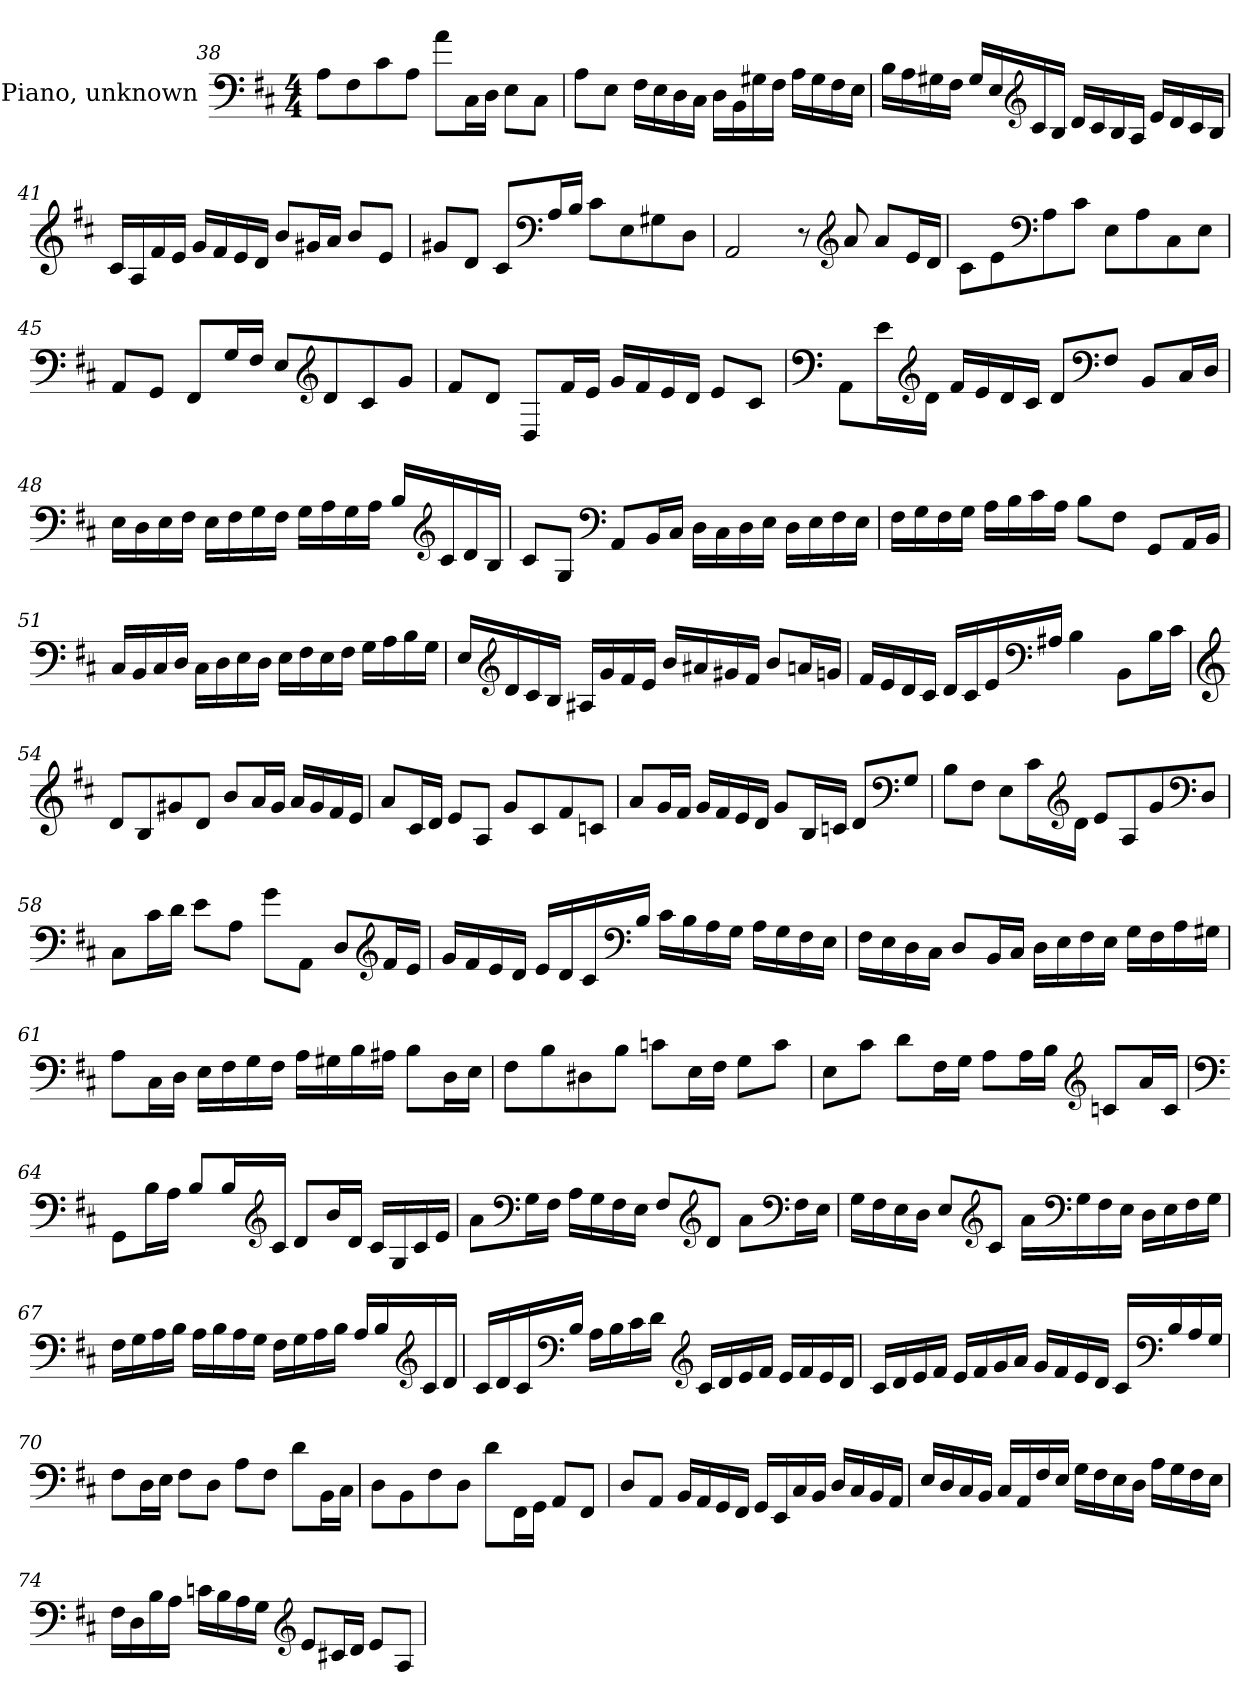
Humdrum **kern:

**kern
*part1
*staff1
*I"Piano, unknown
*I'Pno.
*clefF4
*k[f#c#]
*M4/4
=38
8A\L
8F#\
8c#\
8A\J
8a\L
16C#\L
16D\JJ
8E\L
8C#\J
=39
8A\L
8E\J
16F#\LL
16E\
16D\
16C#\JJ
16D\LL
16BB\
16G#X\
16F#\JJ
16A\LL
16G#\
16F#\
16E\JJ
!!LO:LB:g=z
=40
16B\LL
16A\
16G#X\
16F#\JJ
16G#/LL
16E/
*clefG2
16c#/
16B/JJ
16d/LL
16c#/
16B/
16A/JJ
16e/LL
16d/
16c#/
16B/JJ
=41
16c#/LL
16A/
16f#/
16e/JJ
16g/LL
16f#/
16e/
16d/JJ
8b/L
16g#X/L
16a/JJ
8b/L
8e/J
=42
8g#X/L
8d/J
8c#/L
*clefF4
16A/L
16B/JJ
8c#\L
8E\
8G#X\
8D\J
!!LO:LB:g=z
=43
2AA/
8r
*clefG2
8a/
8a/L
16e/L
16d/JJ
=44
8c#\L
8e\
*clefF4
8A\
8c#\J
8E\L
8A\
8C#\
8E\J
=45
8AA/L
8GG/J
8FF#/L
16G/L
16F#/JJ
8E/L
*clefG2
8d/
8c#/
8g/J
=46
8f#/L
8d/J
8D/L
16f#/L
16e/JJ
16g/LL
16f#/
16e/
16d/JJ
8e/L
8c#/J
!!LO:LB:g=z
=47
*clefF4
8AA\L
16e\L
*clefG2
16d\JJ
16f#/LL
16e/
16d/
16c#/JJ
8d/L
*clefF4
8F#/J
8BB/L
16C#/L
16D/JJ
=48
16E\LL
16D\
16E\
16F#\JJ
16E\LL
16F#\
16G\
16F#\JJ
16G\LL
16A\
16G\
16A\JJ
16B/LL
*clefG2
16c#/
16d/
16B/JJ
!!LO:LB:g=z
=49
8c#/L
8G/J
*clefF4
8AA/L
16BB/L
16C#/JJ
16D\LL
16C#\
16D\
16E\JJ
16D\LL
16E\
16F#\
16E\JJ
=50
16F#\LL
16G\
16F#\
16G\JJ
16A\LL
16B\
16c#\
16A\JJ
8B\L
8F#\J
8GG/L
16AA/L
16BB/JJ
=51
16C#/LL
16BB/
16C#/
16D/JJ
16C#\LL
16D\
16E\
16D\JJ
16E\LL
16F#\
16E\
16F#\JJ
16G\LL
16A\
16B\
16G\JJ
!!LO:LB:g=z
=52
16E/LL
*clefG2
16d/
16c#/
16B/JJ
16A#X/LL
16g/
16f#/
16e/JJ
16b/LL
16a#X/
16g#X/
16f#/JJ
8b/L
16an/L
16gn/JJ
=53
16f#/LL
16e/
16d/
16c#/JJ
16d/LL
16c#/
16e/
*clefF4
16A#X/JJ
4B\
8BB\L
16B\L
16c#\JJ
!!LO:LB:g=z
=54
*clefG2
8d/L
8B/
8g#X/
8d/J
8b/L
16a/L
16g#/JJ
16a/LL
16g#/
16f#/
16e/JJ
=55
8a/L
16c#/L
16d/JJ
8e/L
8A/J
8g/L
8c#/
8f#/
8cn/J
=56
8a/L
16g/L
16f#/JJ
16g/LL
16f#/
16e/
16d/JJ
8g/L
16B/L
16cn/JJ
8d/L
*clefF4
8G/J
!!LO:LB:g=z
=57
8B\L
8F#\J
8E\L
16c#\L
*clefG2
16d\JJ
8e/L
8A/
8g/
*clefF4
8D/J
=58
8C#\L
16c#\L
16d\JJ
8e\L
8A\J
8g\L
8AA\J
8D/L
*clefG2
16f#/L
16e/JJ
=59
16g/LL
16f#/
16e/
16d/JJ
16e/LL
16d/
16c#/
*clefF4
16B/JJ
16c#\LL
16B\
16A\
16G\JJ
16A\LL
16G\
16F#\
16E\JJ
!!LO:LB:g=z
=60
16F#\LL
16E\
16D\
16C#\JJ
8D/L
16BB/L
16C#/JJ
16D\LL
16E\
16F#\
16E\JJ
16G\LL
16F#\
16A\
16G#X\JJ
=61
8A\L
16C#\L
16D\JJ
16E\LL
16F#\
16G\
16F#\JJ
16A\LL
16G#X\
16B\
16A#X\JJ
8B\L
16D\L
16E\JJ
=62
8F#\L
8B\
8D#X\
8B\J
8cn\L
16E\L
16F#\JJ
8G\L
8c\J
!!LO:LB:g=z
=63
8E\L
8c#\J
8d\L
16F#\L
16G\JJ
8A\L
16A\L
16B\JJ
*clefG2
8cn/L
16a/L
16c/JJ
=64
*clefF4
8GG\L
16B\L
16A\JJ
8B/L
16B/L
*clefG2
16c#/JJ
8d/L
16b/L
16d/JJ
16c#/LL
16G/
16c#/
16e/JJ
!!LO:PB:g=z
=65
8a\L
*clefF4
16G\L
16F#\JJ
16A\LL
16G\
16F#\
16E\JJ
8F#/L
*clefG2
8d/J
8a\L
*clefF4
16F#\L
16E\JJ
=66
16G\LL
16F#\
16E\
16D\JJ
8E/L
*clefG2
8c#/J
16a\LL
*clefF4
16G\
16F#\
16E\JJ
16D\LL
16E\
16F#\
16G\JJ
!!LO:LB:g=z
=67
16F#\LL
16G\
16A\
16B\JJ
16A\LL
16B\
16A\
16G\JJ
16F#\LL
16G\
16A\
16B\JJ
16A/LL
16B/
*clefG2
16c#/
16d/JJ
=68
16c#/LL
16d/
16c#/
*clefF4
16B/JJ
16A\LL
16B\
16c#\
16d\JJ
*clefG2
16c#/LL
16d/
16e/
16f#/JJ
16e/LL
16f#/
16e/
16d/JJ
!!LO:LB:g=z
=69
16c#/LL
16d/
16e/
16f#/JJ
16e/LL
16f#/
16g/
16a/JJ
16g/LL
16f#/
16e/
16d/JJ
16c#/LL
*clefF4
16B/
16A/
16G/JJ
=70
8F#\L
16D\L
16E\JJ
8F#\L
8D\J
8A\L
8F#\J
8d\L
16BB\L
16C#\JJ
=71
8D\L
8BB\
8F#\
8D\J
8d\L
16FF#\L
16GG\JJ
8AA/L
8FF#/J
!!LO:LB:g=z
=72
8D/L
8AA/J
16BB/LL
16AA/
16GG/
16FF#/JJ
16GG/LL
16EE/
16C#/
16BB/JJ
16D/LL
16C#/
16BB/
16AA/JJ
=73
16E/LL
16D/
16C#/
16BB/JJ
16C#/LL
16AA/
16F#/
16E/JJ
16G\LL
16F#\
16E\
16D\JJ
16A\LL
16G\
16F#\
16E\JJ
=74
16F#\LL
16D\
16B\
16A\JJ
16cn\LL
16B\
16A\
16G\JJ
*clefG2
8e/L
16c#X/L
16d/JJ
8e/L
8A/J
=
*-
